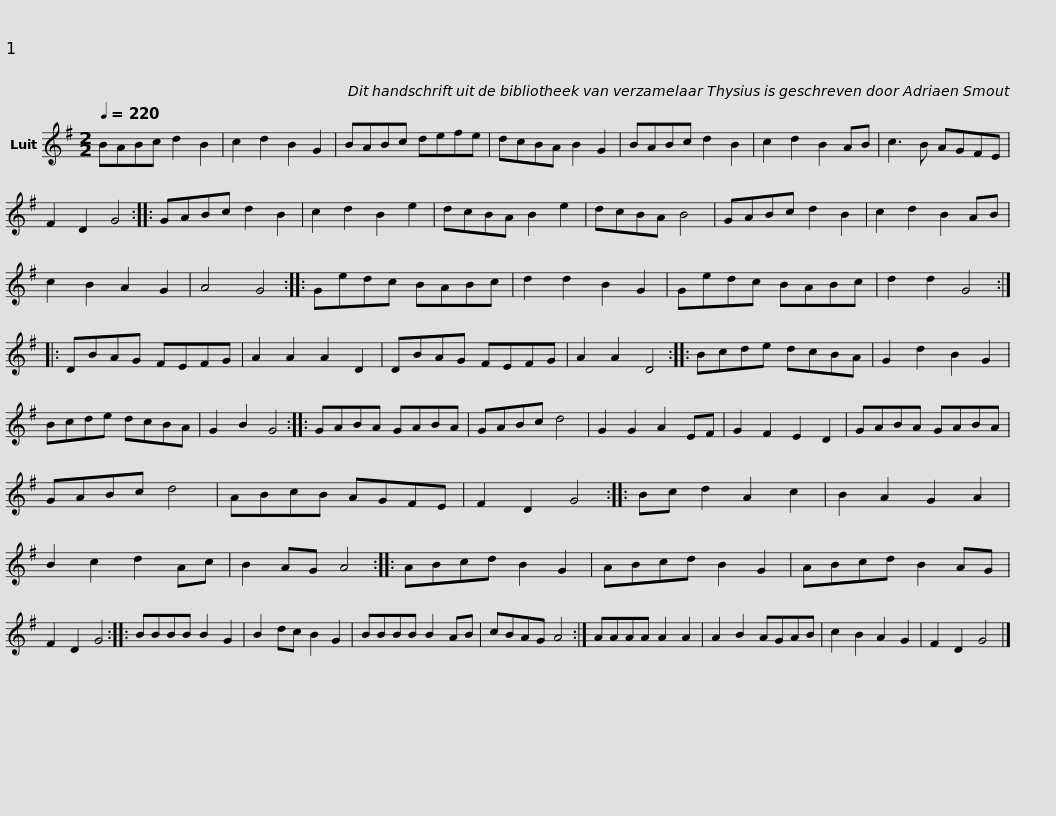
X:1
L:1/8
Q:1/4=220
M:2/2
I:linebreak $
K:G
V:1 treble
V:1
 BABc d2 B2 | c2 d2 B2 G2 | BABc defe | dcBA B2 G2 | BABc d2 B2 | %5
 c2 d2 B2 AB | c3 B AGFE | F2 D2 G4 ::$ GABc d2 B2 | c2 d2 B2 e2 | %10
 dcBA B2 e2 | dcBA B4 | GABc d2 B2 | c2 d2 B2 AB | c2 B2 A2 G2 | %15
 A4 G4 ::$ Gedc BABc | d2 d2 B2 G2 | Gedc BABc | d2 d2 G4 :: %20
 DBAG FEFG | A2 A2 A2 D2 | DBAG FEFG | A2 A2 D4 ::$ Bcde dcBA | %25
 G2 d2 B2 G2 | Bcde dcBA | G2 B2 G4 ::$ GABA GABA | GABc d4 | %30
 G2 G2 A2 EF | G2 F2 E2 D2 | GABA GABA | GABc d4 | ABcB AGFE | %35
 F2 D2 G4 ::$ Bc d2 A2 c2 | B2 A2 G2 A2 | B2 c2 d2 Ac | B2 AG A4 :: %40
 ABcd B2 G2 | ABcd B2 G2 | ABcd B2 AG | F2 D2 G4 ::$ BBBB B2 G2 | %45
 B2 dc B2 G2 | BBBB B2 AB | cBAG A4 :| AAAA A2 A2 | A2 B2 AGAB | %50
 c2 B2 A2 G2 | F2 D2 G4 |] %52
